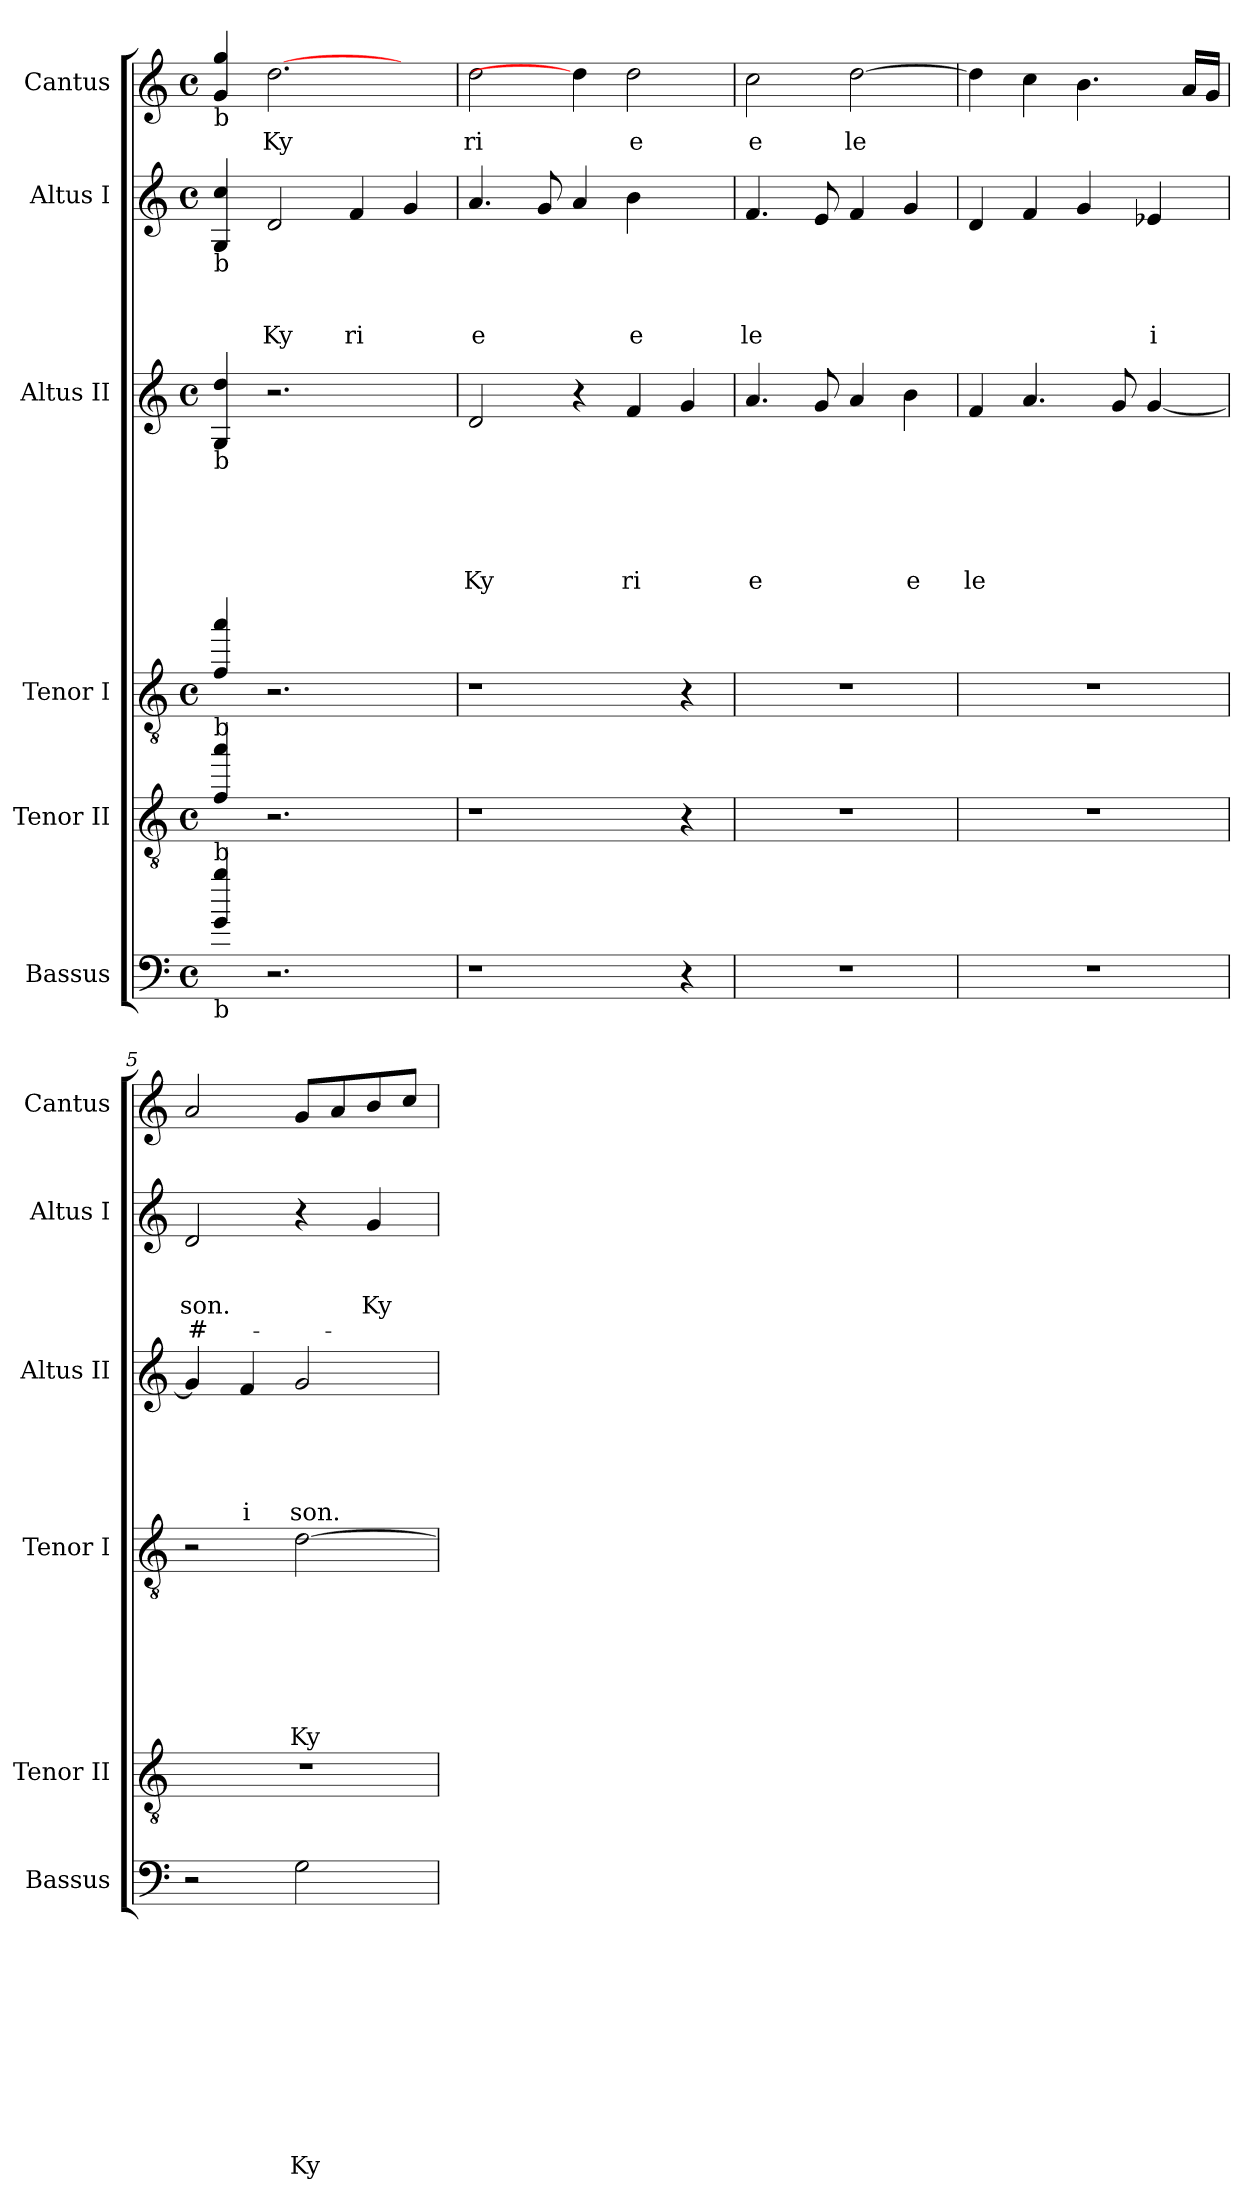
**kern	**text	**text	**text	**text	**text	**text	**text	**text	**text	**text	**text	**kern	**kern	**text	**text	**text	**text	**text	**text	**text	**kern	**text	**text	**text	**text	**text	**kern	**text	**text	**text	**text	**kern	**text
*part6	*part6	*part6	*part6	*part6	*part6	*part6	*part6	*part6	*part6	*part6	*part6	*part5	*part4	*part4	*part4	*part4	*part4	*part4	*part4	*part4	*part3	*part3	*part3	*part3	*part3	*part3	*part2	*part2	*part2	*part2	*part2	*part1	*part1
*staff6	*staff6	*staff6	*staff6	*staff6	*staff6	*staff6	*staff6	*staff6	*staff6	*staff6	*staff6	*staff5	*staff4	*staff4	*staff4	*staff4	*staff4	*staff4	*staff4	*staff4	*staff3	*staff3	*staff3	*staff3	*staff3	*staff3	*staff2	*staff2	*staff2	*staff2	*staff2	*staff1	*staff1
*I"Bassus	*	*	*	*	*	*	*	*	*	*	*	*I"Tenor II	*I"Tenor I	*	*	*	*	*	*	*	*I"Altus II	*	*	*	*	*	*I"Altus I	*	*	*	*	*I"Cantus	*
*I'Bassus	*	*	*	*	*	*	*	*	*	*	*	*I'Tenor II	*I'Tenor I	*	*	*	*	*	*	*	*I'Altus II	*	*	*	*	*	*I'Altus I	*	*	*	*	*I'Cantus	*
!!LO:PB:g=z
*clefF4	*	*	*	*	*	*	*	*	*	*	*	*clefGv2	*clefGv2	*	*	*	*	*	*	*	*clefG2	*	*	*	*	*	*clefG2	*	*	*	*	*clefG2	*
*k[]	*	*	*	*	*	*	*	*	*	*	*	*k[]	*k[]	*	*	*	*	*	*	*	*k[]	*	*	*	*	*	*k[]	*	*	*	*	*k[]	*
*C:	*	*	*	*	*	*	*	*	*	*	*	*C:	*C:	*	*	*	*	*	*	*	*C:	*	*	*	*	*	*C:	*	*	*	*	*C:	*
*M4/4	*	*	*	*	*	*	*	*	*	*	*	*M4/4	*M4/4	*	*	*	*	*	*	*	*M4/4	*	*	*	*	*	*M4/4	*	*	*	*	*M4/4	*
*met(c)	*	*	*	*	*	*	*	*	*	*	*	*met(c)	*met(c)	*	*	*	*	*	*	*	*met(c)	*	*	*	*	*	*met(c)	*	*	*	*	*met(c)	*
=1	=1	=1	=1	=1	=1	=1	=1	=1	=1	=1	=1	=1	=1	=1	=1	=1	=1	=1	=1	=1	=1	=1	=1	=1	=1	=1	=1	=1	=1	=1	=1	=1	=1
!	!	!	!	!	!	!	!	!	!	!	!	!	!	!	!	!	!	!	!	!	!	!	!	!	!	!	!	!	!	!	!	!LO:TX:b:t=b	!
!	!	!	!	!	!	!	!	!	!	!	!	!	!	!	!	!	!	!	!	!	!	!	!	!	!	!	!LO:TX:b:t=b	!	!	!	!	!	!
!	!	!	!	!	!	!	!	!	!	!	!	!	!	!	!	!	!	!	!	!	!LO:TX:b:t=b	!	!	!	!	!	!	!	!	!	!	!	!
!	!	!	!	!	!	!	!	!	!	!	!	!	!LO:TX:b:t=b	!	!	!	!	!	!	!	!	!	!	!	!	!	!	!	!	!	!	!	!
!	!	!	!	!	!	!	!	!	!	!	!	!LO:TX:b:t=b	!	!	!	!	!	!	!	!	!	!	!	!	!	!	!	!	!	!	!	!	!
!LO:TX:b:t=b	!	!	!	!	!	!	!	!	!	!	!	!	!	!	!	!	!	!	!	!	!	!	!	!	!	!	!	!	!	!	!	!	!
4g/ 4bb/	.	.	.	.	.	.	.	.	.	.	.	4f/ 4aa/	4f/ 4aa/	.	.	.	.	.	.	.	4G/ 4dd/	.	.	.	.	.	4G/ 4cc/	.	.	.	.	4g/ 4gg/	.
!	!	!	!	!	!	!	!	!	!	!	!	!	!	!	!	!	!	!	!	!	!	!	!	!	!	!	!	!	!	!LO:LY:b	!	!	!LO:LY:b
2.r	.	.	.	.	.	.	.	.	.	.	.	2.r	2.r	.	.	.	.	.	.	.	2.r	.	.	.	.	.	2d/	.	.	Ky	.	[2.dd	Ky
!	!	!	!	!	!	!	!	!	!	!	!	!	!	!	!	!	!	!	!	!	!	!	!	!	!	!	!	!	!	!LO:LY:b	!	!	!
.	.	.	.	.	.	.	.	.	.	.	.	.	.	.	.	.	.	.	.	.	.	.	.	.	.	.	4f/	.	.	ri	.	.	.
4ryy	.	.	.	.	.	.	.	.	.	.	.	4ryy	4ryy	.	.	.	.	.	.	.	4ryy	.	.	.	.	.	4g/	.	.	.	.	4ryy	.
=2	=2	=2	=2	=2	=2	=2	=2	=2	=2	=2	=2	=2	=2	=2	=2	=2	=2	=2	=2	=2	=2	=2	=2	=2	=2	=2	=2	=2	=2	=2	=2	=2	=2
!	!	!	!	!	!	!	!	!	!	!	!	!	!	!	!	!	!	!	!	!	!	!	!	!	!	!LO:LY:b	!	!	!	!LO:LY:b	!	!	!LO:LY:b
1r	.	.	.	.	.	.	.	.	.	.	.	1r	1r	.	.	.	.	.	.	.	2d/	.	.	.	.	Ky	4.a/	.	.	e	.	2dd\	ri
.	.	.	.	.	.	.	.	.	.	.	.	.	.	.	.	.	.	.	.	.	.	.	.	.	.	.	8g/	.	.	.	.	.	.
.	.	.	.	.	.	.	.	.	.	.	.	.	.	.	.	.	.	.	.	.	4r	.	.	.	.	.	4a/	.	.	.	.	4dd]	.
!	!	!	!	!	!	!	!	!	!	!	!	!	!	!	!	!	!	!	!	!	!	!	!	!	!	!LO:LY:b	!	!	!	!LO:LY:b	!	!	!LO:LY:b
.	.	.	.	.	.	.	.	.	.	.	.	.	.	.	.	.	.	.	.	.	4f/	.	.	.	.	ri	4b\	.	.	e	.	2dd\	e
4r	.	.	.	.	.	.	.	.	.	.	.	4r	4r	.	.	.	.	.	.	.	4g/	.	.	.	.	.	4ryy	.	.	.	.	.	.
=3	=3	=3	=3	=3	=3	=3	=3	=3	=3	=3	=3	=3	=3	=3	=3	=3	=3	=3	=3	=3	=3	=3	=3	=3	=3	=3	=3	=3	=3	=3	=3	=3	=3
!	!	!	!	!	!	!	!	!	!	!	!	!	!	!	!	!	!	!	!	!	!	!	!	!	!	!LO:LY:b	!	!	!	!LO:LY:b	!	!	!LO:LY:b
1r	.	.	.	.	.	.	.	.	.	.	.	1r	1r	.	.	.	.	.	.	.	4.a/	.	.	.	.	e	4.f/	.	.	le	.	2cc\	e
.	.	.	.	.	.	.	.	.	.	.	.	.	.	.	.	.	.	.	.	.	8g/	.	.	.	.	.	8e/	.	.	.	.	.	.
!	!	!	!	!	!	!	!	!	!	!	!	!	!	!	!	!	!	!	!	!	!	!	!	!	!	!	!	!	!	!	!	!	!LO:LY:b
.	.	.	.	.	.	.	.	.	.	.	.	.	.	.	.	.	.	.	.	.	4a/	.	.	.	.	.	4f/	.	.	.	.	[>2dd\	le
!	!	!	!	!	!	!	!	!	!	!	!	!	!	!	!	!	!	!	!	!	!	!	!	!	!	!LO:LY:b	!	!	!	!	!	!	!
.	.	.	.	.	.	.	.	.	.	.	.	.	.	.	.	.	.	.	.	.	4b\	.	.	.	.	e	4g/	.	.	.	.	.	.
=4	=4	=4	=4	=4	=4	=4	=4	=4	=4	=4	=4	=4	=4	=4	=4	=4	=4	=4	=4	=4	=4	=4	=4	=4	=4	=4	=4	=4	=4	=4	=4	=4	=4
!	!	!	!	!	!	!	!	!	!	!	!	!	!	!	!	!	!	!	!	!	!	!	!	!	!	!LO:LY:b	!	!	!	!	!	!	!
1r	.	.	.	.	.	.	.	.	.	.	.	1r	1r	.	.	.	.	.	.	.	4f/	.	.	.	.	le	4d/	.	.	.	.	4dd\]	.
.	.	.	.	.	.	.	.	.	.	.	.	.	.	.	.	.	.	.	.	.	4.a/	.	.	.	.	.	4f/	.	.	.	.	4cc\	.
.	.	.	.	.	.	.	.	.	.	.	.	.	.	.	.	.	.	.	.	.	.	.	.	.	.	.	4g/	.	.	.	.	4.b\	.
.	.	.	.	.	.	.	.	.	.	.	.	.	.	.	.	.	.	.	.	.	8g/	.	.	.	.	.	.	.	.	.	.	.	.
!	!	!	!	!	!	!	!	!	!	!	!	!	!	!	!	!	!	!	!	!	!	!	!	!	!	!	!	!	!	!LO:LY:b	!	!	!
.	.	.	.	.	.	.	.	.	.	.	.	.	.	.	.	.	.	.	.	.	[<4g/	.	.	.	.	.	4e-X/	.	.	i	.	.	.
.	.	.	.	.	.	.	.	.	.	.	.	.	.	.	.	.	.	.	.	.	.	.	.	.	.	.	.	.	.	.	.	16a/LL	.
.	.	.	.	.	.	.	.	.	.	.	.	.	.	.	.	.	.	.	.	.	.	.	.	.	.	.	.	.	.	.	.	16g/JJ	.
=5	=5	=5	=5	=5	=5	=5	=5	=5	=5	=5	=5	=5	=5	=5	=5	=5	=5	=5	=5	=5	=5	=5	=5	=5	=5	=5	=5	=5	=5	=5	=5	=5	=5
!	!	!	!	!	!	!	!	!	!	!	!	!	!	!	!	!	!	!	!	!	!	!	!	!	!	!	!	!	!	!LO:LY:b	!LO:LY:b	!	!
2r	.	.	.	.	.	.	.	.	.	.	.	1r	2r	.	.	.	.	.	.	.	4g/]	.	.	.	.	.	2d/	.	.	son.	#-	2a/	.
!	!	!	!	!	!	!	!	!	!	!	!	!	!	!	!	!	!	!	!	!	!	!	!	!	!	!LO:LY:b	!	!	!	!	!	!	!
.	.	.	.	.	.	.	.	.	.	.	.	.	.	.	.	.	.	.	.	.	4f/	.	.	.	.	i	.	.	.	.	.	.	.
!	!	!	!	!	!	!	!	!	!	!	!LO:LY:b	!	!	!	!	!	!	!	!	!LO:LY:b	!	!	!	!	!	!LO:LY:b	!	!	!	!	!	!	!
2G\	.	.	.	.	.	.	.	.	.	.	Ky	.	[>2d\	.	.	.	.	.	.	Ky	2g/	.	.	.	.	son.	4r	.	.	.	.	8g/L	.
.	.	.	.	.	.	.	.	.	.	.	.	.	.	.	.	.	.	.	.	.	.	.	.	.	.	.	.	.	.	.	.	8a/	.
!	!	!	!	!	!	!	!	!	!	!	!	!	!	!	!	!	!	!	!	!	!	!	!	!	!	!	!	!	!	!LO:LY:b	!	!	!
.	.	.	.	.	.	.	.	.	.	.	.	.	.	.	.	.	.	.	.	.	.	.	.	.	.	.	4g/	.	.	Ky	.	8b/	.
.	.	.	.	.	.	.	.	.	.	.	.	.	.	.	.	.	.	.	.	.	.	.	.	.	.	.	.	.	.	.	.	8cc/J	.
=	=	=	=	=	=	=	=	=	=	=	=	=	=	=	=	=	=	=	=	=	=	=	=	=	=	=	=	=	=	=	=	=	=
*-	*-	*-	*-	*-	*-	*-	*-	*-	*-	*-	*-	*-	*-	*-	*-	*-	*-	*-	*-	*-	*-	*-	*-	*-	*-	*-	*-	*-	*-	*-	*-	*-	*-
